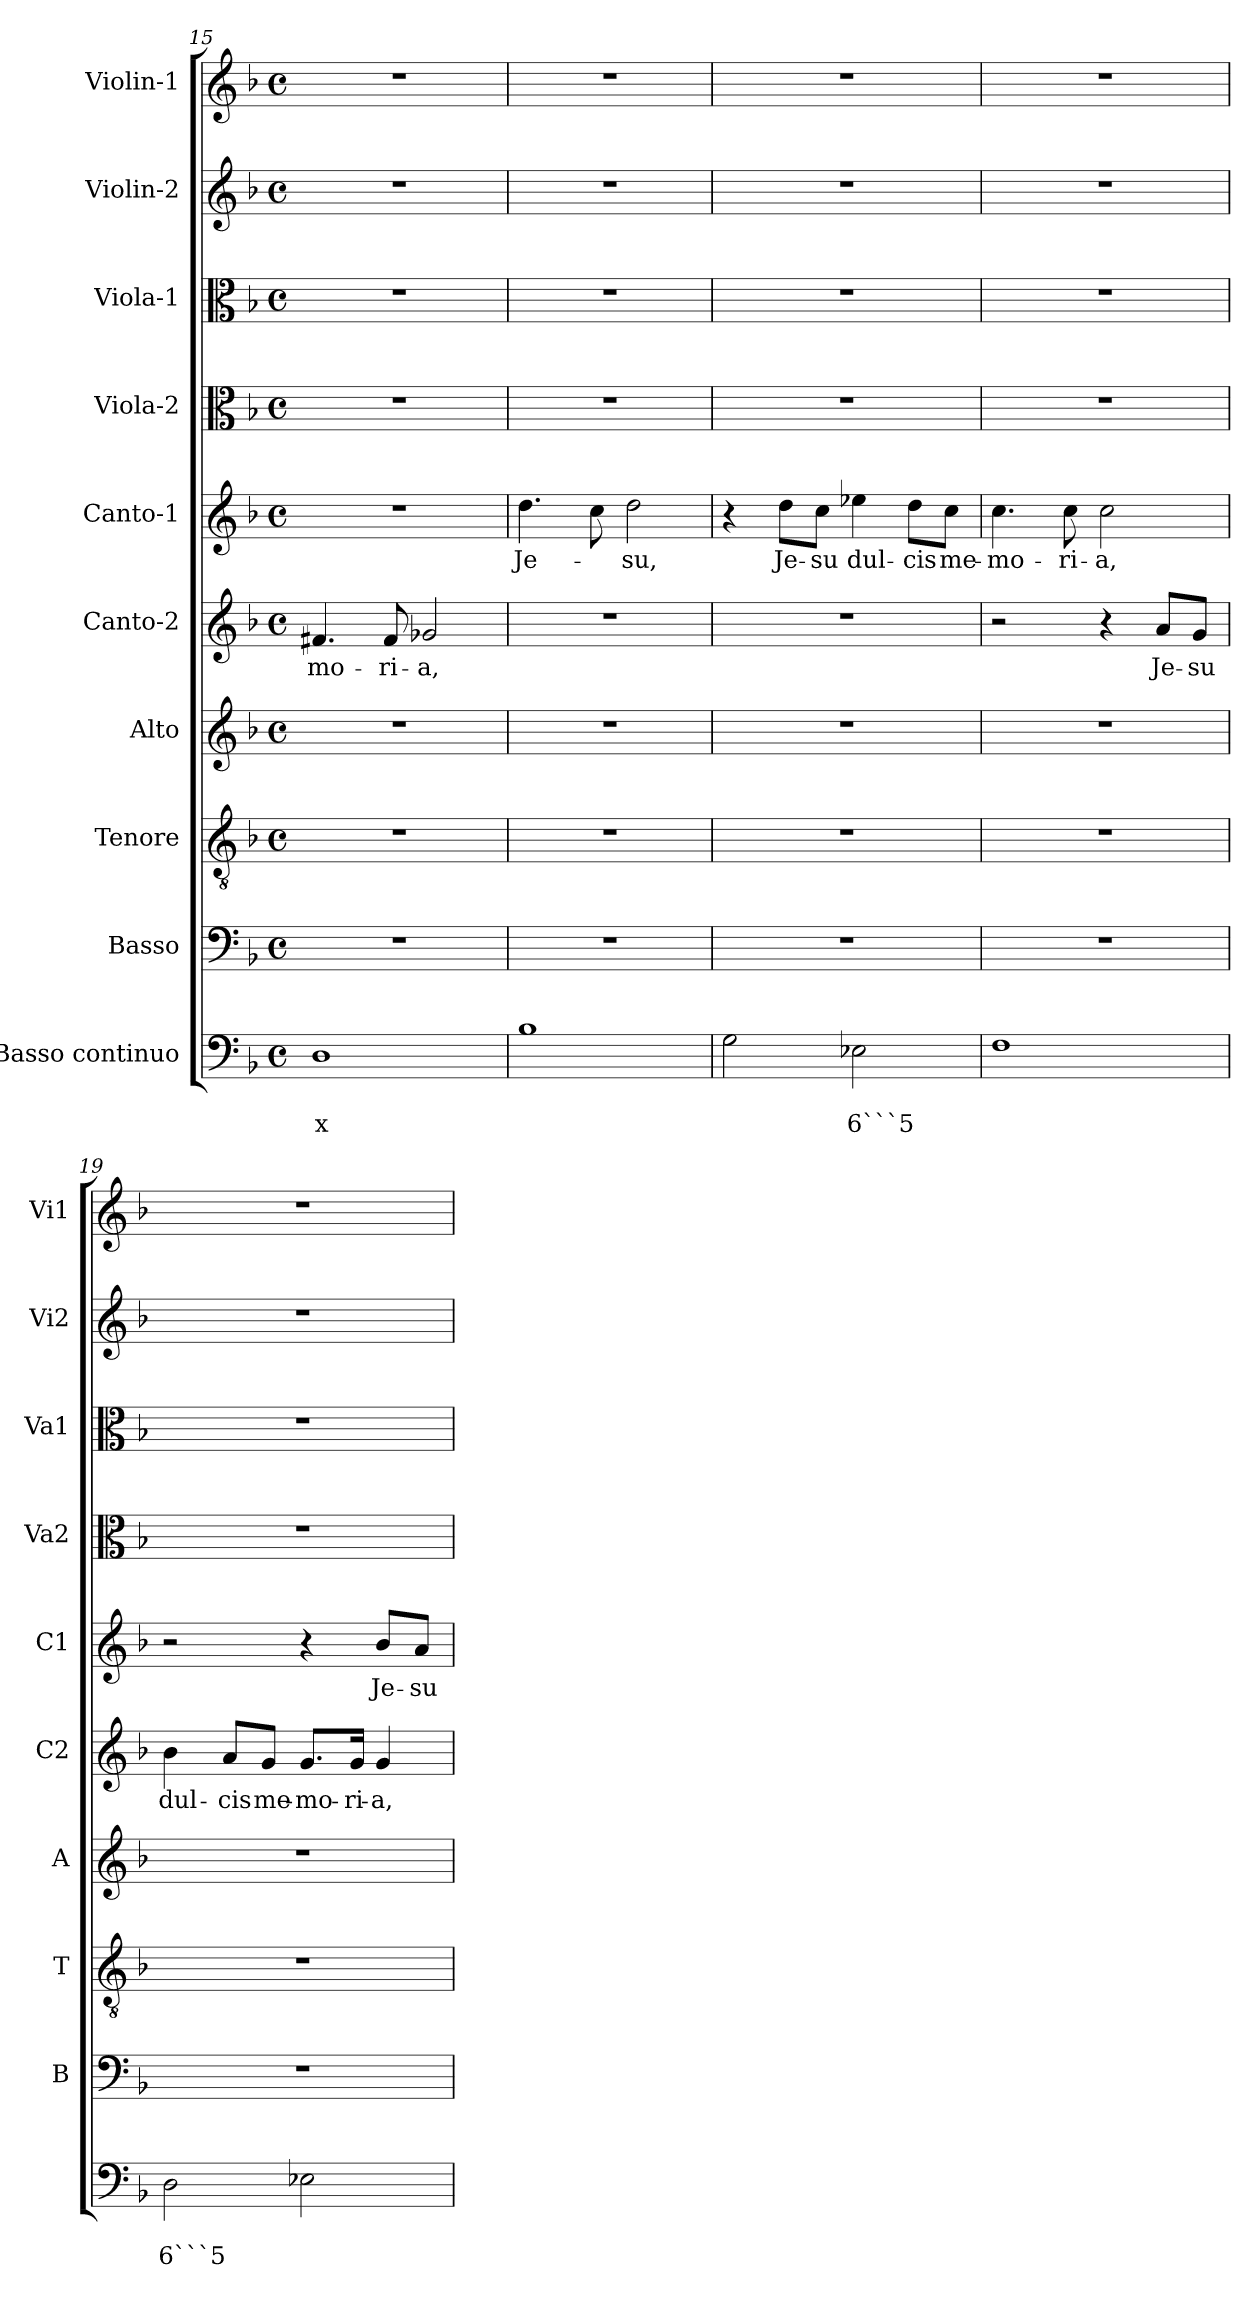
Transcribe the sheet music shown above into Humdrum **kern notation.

**kern	**text	**text	**kern	**kern	**kern	**kern	**text	**kern	**text	**kern	**kern	**kern	**kern
*part10	*part10	*part10	*part9	*part8	*part7	*part6	*part6	*part5	*part5	*part4	*part3	*part2	*part1
*staff10	*staff10	*staff10	*staff9	*staff8	*staff7	*staff6	*staff6	*staff5	*staff5	*staff4	*staff3	*staff2	*staff1
*I"Basso continuo	*	*	*I"Basso	*I"Tenore	*I"Alto	*I"Canto-2	*	*I"Canto-1	*	*I"Viola-2	*I"Viola-1	*I"Violin-2	*I"Violin-1
*	*	*	*I'B	*I'T	*I'A	*I'C2	*	*I'C1	*	*I'Va2	*I'Va1	*I'Vi2	*I'Vi1
*clefF4	*	*	*clefF4	*clefGv2	*clefG2	*clefG2	*	*clefG2	*	*clefC3	*clefC3	*clefG2	*clefG2
*k[b-]	*	*	*k[b-]	*k[b-]	*k[b-]	*k[b-]	*	*k[b-]	*	*k[b-]	*k[b-]	*k[b-]	*k[b-]
*F:	*	*	*F:	*F:	*F:	*F:	*	*F:	*	*F:	*F:	*F:	*F:
*M4/4	*	*	*M4/4	*M4/4	*M4/4	*M4/4	*	*M4/4	*	*M4/4	*M4/4	*M4/4	*M4/4
*met(c)	*	*	*met(c)	*met(c)	*met(c)	*met(c)	*	*met(c)	*	*met(c)	*met(c)	*met(c)	*met(c)
=15	=15	=15	=15	=15	=15	=15	=15	=15	=15	=15	=15	=15	=15
!	!	!LO:LY:b	!	!	!	!	!LO:LY:b	!	!	!	!	!	!
1D	.	x	1r	1r	1r	4.f#X/	-mo-	1r	.	1r	1r	1r	1r
!	!	!	!	!	!	!	!LO:LY:b	!	!	!	!	!	!
.	.	.	.	.	.	8f#/	-ri-	.	.	.	.	.	.
!	!	!	!	!	!	!	!LO:LY:b	!	!	!	!	!	!
.	.	.	.	.	.	2g-X/	-a,	.	.	.	.	.	.
=16	=16	=16	=16	=16	=16	=16	=16	=16	=16	=16	=16	=16	=16
!	!	!	!	!	!	!	!	!	!LO:LY:b	!	!	!	!
1B-	.	.	1r	1r	1r	1r	.	4.dd\	Je-	1r	1r	1r	1r
.	.	.	.	.	.	.	.	8cc\	.	.	.	.	.
!	!	!	!	!	!	!	!	!	!LO:LY:b	!	!	!	!
.	.	.	.	.	.	.	.	2dd\	-su,	.	.	.	.
=17	=17	=17	=17	=17	=17	=17	=17	=17	=17	=17	=17	=17	=17
2G\	.	.	1r	1r	1r	1r	.	4r	.	1r	1r	1r	1r
!	!	!	!	!	!	!	!	!	!LO:LY:b	!	!	!	!
.	.	.	.	.	.	.	.	8dd\L	Je-	.	.	.	.
!	!	!	!	!	!	!	!	!	!LO:LY:b	!	!	!	!
.	.	.	.	.	.	.	.	8cc\J	-su	.	.	.	.
!	!	!LO:LY:b	!	!	!	!	!	!	!LO:LY:b	!	!	!	!
2E-X\	.	6```5	.	.	.	.	.	4ee-X\	dul-	.	.	.	.
!	!	!	!	!	!	!	!	!	!LO:LY:b	!	!	!	!
.	.	.	.	.	.	.	.	8dd\L	-cis	.	.	.	.
!	!	!	!	!	!	!	!	!	!LO:LY:b	!	!	!	!
.	.	.	.	.	.	.	.	8cc\J	me-	.	.	.	.
=18	=18	=18	=18	=18	=18	=18	=18	=18	=18	=18	=18	=18	=18
!	!	!	!	!	!	!	!	!	!LO:LY:b	!	!	!	!
1F	.	.	1r	1r	1r	2r	.	4.cc\	-mo-	1r	1r	1r	1r
!	!	!	!	!	!	!	!	!	!LO:LY:b	!	!	!	!
.	.	.	.	.	.	.	.	8cc\	-ri-	.	.	.	.
!	!	!	!	!	!	!	!	!	!LO:LY:b	!	!	!	!
.	.	.	.	.	.	4r	.	2cc\	-a,	.	.	.	.
!	!	!	!	!	!	!	!LO:LY:b	!	!	!	!	!	!
.	.	.	.	.	.	8a/L	Je-	.	.	.	.	.	.
!	!	!	!	!	!	!	!LO:LY:b	!	!	!	!	!	!
.	.	.	.	.	.	8g/J	-su	.	.	.	.	.	.
!!LO:PB:g=z
=19	=19	=19	=19	=19	=19	=19	=19	=19	=19	=19	=19	=19	=19
!	!	!LO:LY:b	!	!	!	!	!LO:LY:b	!	!	!	!	!	!
2D\	.	6```5	1r	1r	1r	4b-\	dul-	2r	.	1r	1r	1r	1r
!	!	!	!	!	!	!	!LO:LY:b	!	!	!	!	!	!
.	.	.	.	.	.	8a/L	-cis	.	.	.	.	.	.
!	!	!	!	!	!	!	!LO:LY:b	!	!	!	!	!	!
.	.	.	.	.	.	8g/J	me-	.	.	.	.	.	.
!	!	!	!	!	!	!	!LO:LY:b	!	!	!	!	!	!
2E-X\	.	.	.	.	.	8.g/L	-mo-	4r	.	.	.	.	.
!	!	!	!	!	!	!	!LO:LY:b	!	!	!	!	!	!
.	.	.	.	.	.	16g/Jk	-ri-	.	.	.	.	.	.
!	!	!	!	!	!	!	!LO:LY:b	!	!LO:LY:b	!	!	!	!
.	.	.	.	.	.	4g/	-a,	8b-/L	Je-	.	.	.	.
!	!	!	!	!	!	!	!	!	!LO:LY:b	!	!	!	!
.	.	.	.	.	.	.	.	8a/J	-su	.	.	.	.
=	=	=	=	=	=	=	=	=	=	=	=	=	=
*-	*-	*-	*-	*-	*-	*-	*-	*-	*-	*-	*-	*-	*-
